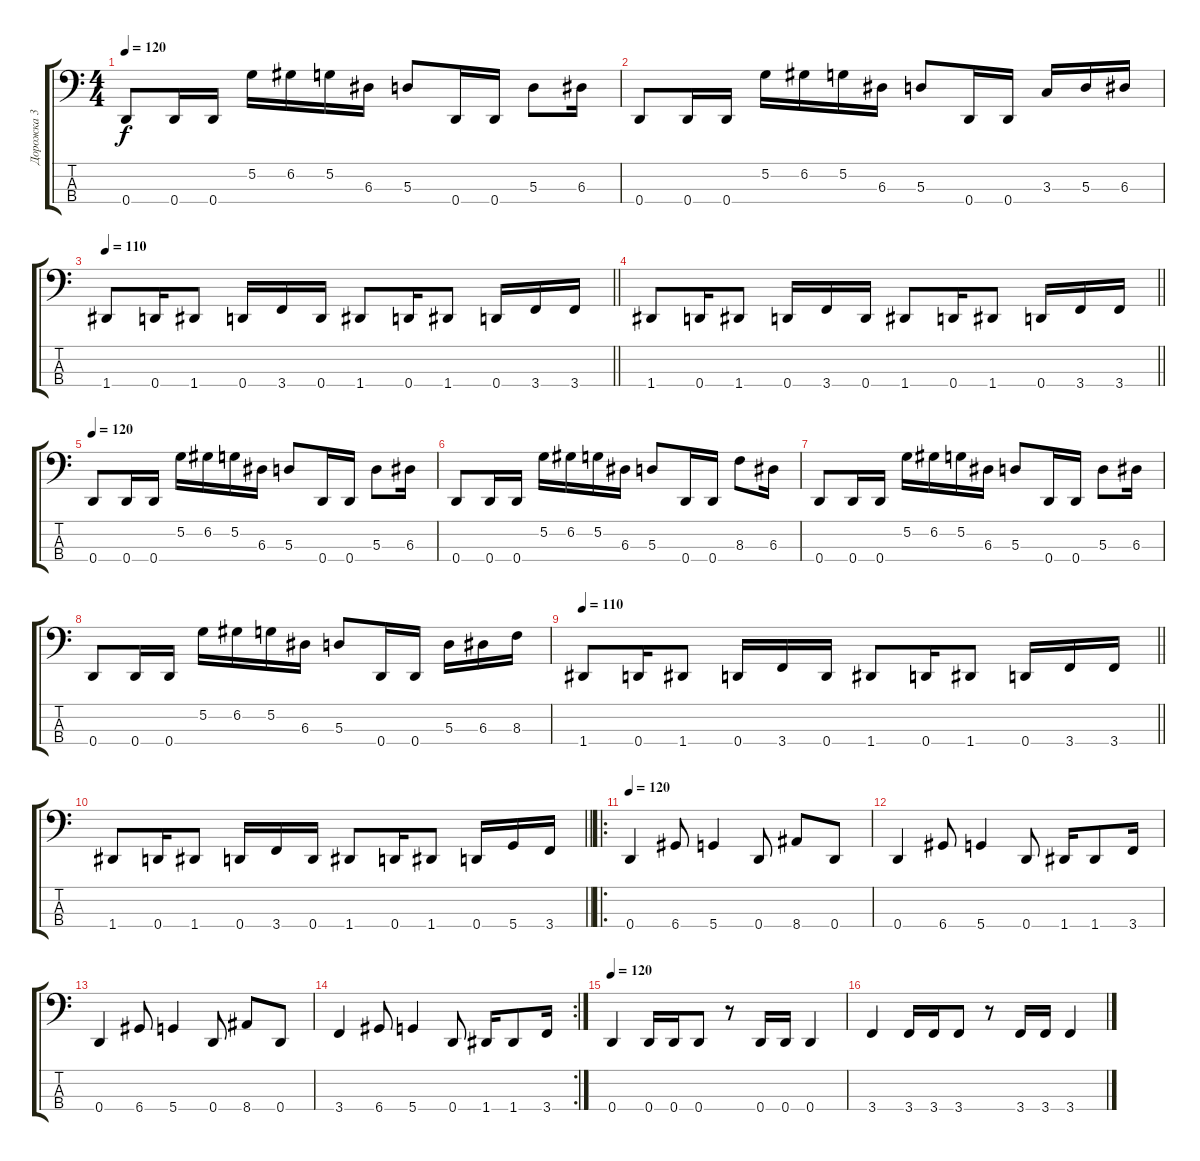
\track ("Дорожка 3" "Дорожка 3") {instrument electricbassfinger}
\staff {score tabs}
\tuning (G2 D2 A1 D1) {hide}
\ts (4 4)
\tempo 120
\clef f4
\ks c
0.4.8{dy f} 0.4.16 0.4.16 5.2.16 6.2.16 5.2.16 6.3.16 5.3.8 0.4.16 0.4.16 5.3.8 6.3.16 |
0.4.8 0.4.16 0.4.16 5.2.16 6.2.16 5.2.16 6.3.16 5.3.8 0.4.16 0.4.16 3.3.16 5.3.16 6.3.16 |
\tempo 110
\barLineRight lightlight
1.4.8 0.4.16 1.4.8 0.4.16 3.4.16 0.4.16 1.4.8 0.4.16 1.4.8 0.4.16 3.4.16 3.4.16 |
\barLineRight lightlight
1.4.8 0.4.16 1.4.8 0.4.16 3.4.16 0.4.16 1.4.8 0.4.16 1.4.8 0.4.16 3.4.16 3.4.16 |
\tempo 120
0.4.8 0.4.16 0.4.16 5.2.16 6.2.16 5.2.16 6.3.16 5.3.8 0.4.16 0.4.16 5.3.8 6.3.16 |
0.4.8 0.4.16 0.4.16 5.2.16 6.2.16 5.2.16 6.3.16 5.3.8 0.4.16 0.4.16 8.3.8 6.3.16 |
0.4.8 0.4.16 0.4.16 5.2.16 6.2.16 5.2.16 6.3.16 5.3.8 0.4.16 0.4.16 5.3.8 6.3.16 |
0.4.8 0.4.16 0.4.16 5.2.16 6.2.16 5.2.16 6.3.16 5.3.8 0.4.16 0.4.16 5.3.16 6.3.16 8.3.16 |
\tempo 110
\barLineRight lightlight
1.4.8 0.4.16 1.4.8 0.4.16 3.4.16 0.4.16 1.4.8 0.4.16 1.4.8 0.4.16 3.4.16 3.4.16 |
\barLineRight lightlight
1.4.8 0.4.16 1.4.8 0.4.16 3.4.16 0.4.16 1.4.8 0.4.16 1.4.8 0.4.16 5.4.16 3.4.16 |
\ro
\tempo 120
0.4.4 6.4.8 5.4.4 0.4.8 8.4.8 0.4.8 |
0.4.4 6.4.8 5.4.4 0.4.8 1.4.16 1.4.8 3.4.16 |
0.4.4 6.4.8 5.4.4 0.4.8 8.4.8 0.4.8 |
\rc 2
3.4.4 6.4.8 5.4.4 0.4.8 1.4.16 1.4.8 3.4.16 |
\tempo 120
0.4.4 0.4.16 0.4.16 0.4.8 r.8 0.4.16 0.4.16 0.4.4 |
3.4.4 3.4.16 3.4.16 3.4.8 r.8 3.4.16 3.4.16 3.4.4
